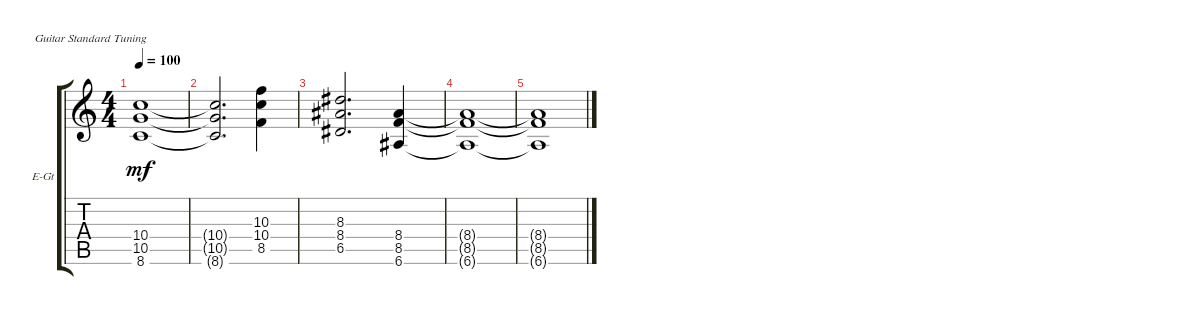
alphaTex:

\defaultSystemsLayout 4
\bracketExtendMode groupsimilarinstruments
\firstSystemTrackNameOrientation horizontal
\otherSystemsTrackNameOrientation horizontal
\track ("Rythmic Guitar" "E-Gt") {instrument overdrivenguitar}
\staff {score tabs}
\tuning (E4 B3 G3 D3 A2 E2)
\ts (4 4)
\tempo 100
\clef g2
\scale
0.333333
\ks c
(8.6{t} 10.5{t} 10.4{t}).1{dy mf} |
\scale
0.333333 (8.6{t} 10.5{t} 10.4{t}).2{d} (8.5 10.4 10.3).4 |
(6.5 8.4 8.3).2{d} (8.5 8.4 6.6).4 |
(8.5{t} 8.4{t} 6.6{t}).1 |
(8.5{t} 8.4{t} 6.6{t}).1
